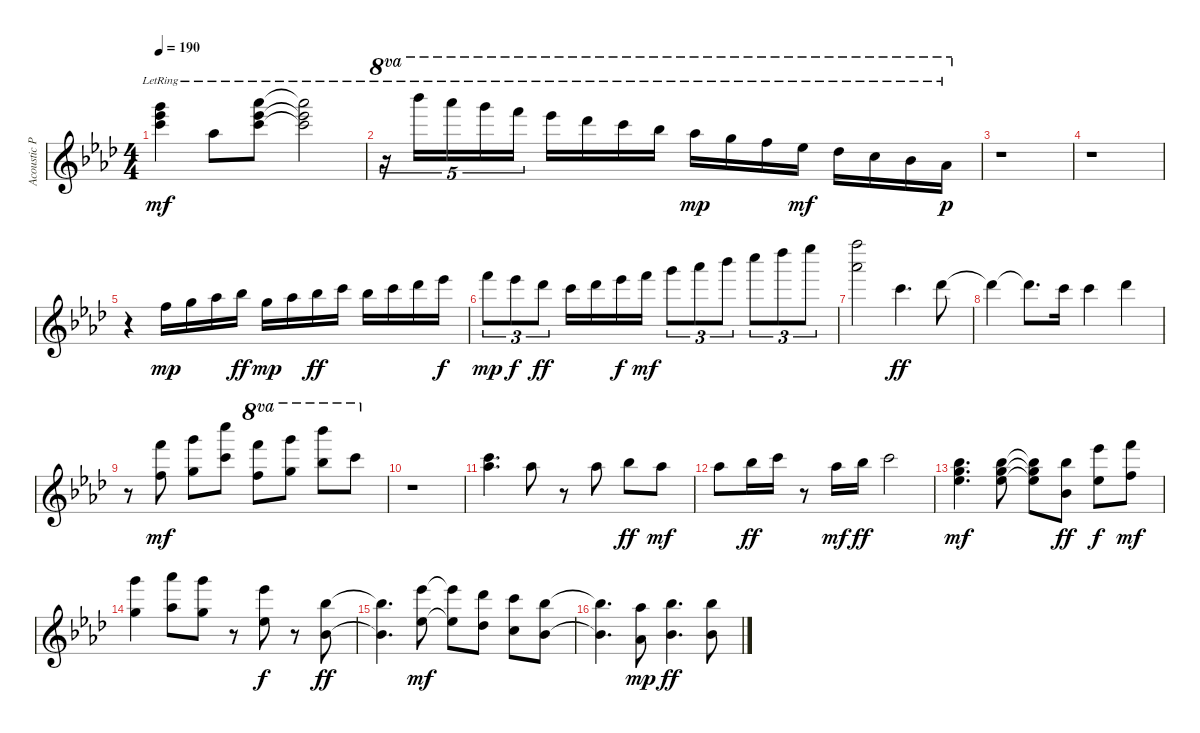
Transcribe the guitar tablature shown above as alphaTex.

\track ("Acoustic Piano (Staff 1)" "Acoustic P") {instrument electricbassfinger}
\staff {score}
\tuning (E4 B3 G3 D3 A2 E2 B1) {hide}
\ts (4 4)
\tempo 190
\clef g2
\ks ab
(11.1{lr} 20.2{lr} 17.3{lr}).4{dy mf} 4.1{lr}.8 (8.1{lr} 16.2{lr} 25.3{lr}).8 (8.1{lr t} 16.2{lr t} 25.3{lr t}).2 |
r.16{tu (5 4) ot 8va} 30.1{lr}.16{tu (5 4) ot 8va} 28.1{lr}.16{tu (5 4) ot 8va} 27.1{lr}.16{tu (5 4) ot 8va} 25.1{lr}.16{tu (5 4) ot 8va} 23.1{lr}.16{ot 8va} 21.1{lr}.16{ot 8va} 20.1{lr}.16{ot 8va} 18.1{lr}.16{ot 8va} 16.1{lr}.16{ot 8va dy mp} 15.1{lr}.16{ot 8va} 13.1{lr}.16{ot 8va} 11.1{lr}.16{ot 8va dy mf} 9.1{lr}.16{ot 8va} 8.1{lr}.16{ot 8va} 6.1{lr}.16{ot 8va} 4.1{lr}.16{ot 8va dy p} |
r.1 |
r.1 |
r.4 1.1.16{dy mp} 3.1.16 4.1.16 6.1.16{dy ff} 3.1.16{dy mp} 4.1.16 6.1.16{dy ff} 8.1.16 6.1.16 8.1.16 9.1.16 11.1.16{dy f} |
13.1.8{tu (3 2) dy mp} 11.1.8{tu (3 2) dy f} 9.1.8{tu (3 2) dy ff} 8.1.16 9.1.16 11.1.16{dy f} 13.1.16{dy mf} 15.1.8{tu (3 2)} 16.1.8{tu (3 2)} 18.1.8{tu (3 2)} 20.1.8{tu (3 2)} 21.1.8{tu (3 2)} 23.1.8{tu (3 2)} |
(25.1 21.2).2 8.1.4{d dy ff} 9.1.8 |
9.1{t}.4 9.1{t}.8{d} 8.1.16 8.1.4 9.1.4 |
r.8 (13.1 6.2).8{dy mf} (15.1 8.2).8 (20.1 13.2).8 (25.1 18.2).8{ot 8va} (27.1 20.2).8{ot 8va} (30.1 23.2).8{ot 8va} 20.1.8{ot 8va} |
r.1 |
(4.1 13.2).4{d} 4.1.8 r.8 4.1.8 6.1.8{dy ff} 4.1.8{dy mf} |
4.1.8 6.1.16{dy ff} 8.1.16 r.8 4.1.16{dy mf} 6.1.16{dy ff} 8.1.2 |
(6.1 8.2 8.3).4{d dy mf} (6.1 8.2 8.3).8 (6.1{t} 8.2{t} 8.3{t}).8 (6.1 3.3).8{dy ff} (11.1 4.2).8{dy f} (13.1 6.2).8{dy mf} |
(3.1 20.2).4 (16.1 9.2).8 (15.1 8.2).8 r.8 (11.1 4.2).8{dy f} r.8 (6.1 3.3).8{dy ff} |
(6.1{t} 3.3{t}).4{d} (11.1 4.2).8{dy mf} (11.1{t} 4.2{t}).8 (9.1 2.2).8 (8.1 1.2).8 (6.1 3.3).8 |
(6.1{t} 3.3{t}).4{d} (4.1 1.3).8{dy mp} (6.1 3.3).4{d dy ff} (6.1 3.3).8
